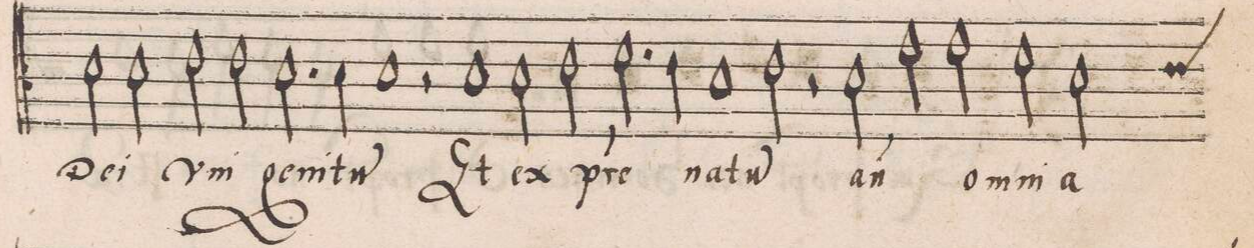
**kern	**text
*I"CANTVS	*
*clefC3	*
*k[]	*
*met(C|)	*
*M2/1	*
2d\	De-
2d\	-i
=20-	=20-
2e\	v-
2e\	-ni-
2.d\	-ge-
4d\	-ni-
=21-	=21-
1d\	-tu(m)
2r	.
1d\	Et
=22-	=22-
2d\	ex
2e\	p(at)-
2.f\	-re
=23-	=23-
4e\	.
1d\	na-
2e\	-tu(m)
=24-	=24-
2r	.
2d\	an
2g\	.
2g\	om-
=25-	=25-
2f\	-ni-
*custos:e	*
2d\	-a
*-	*-
